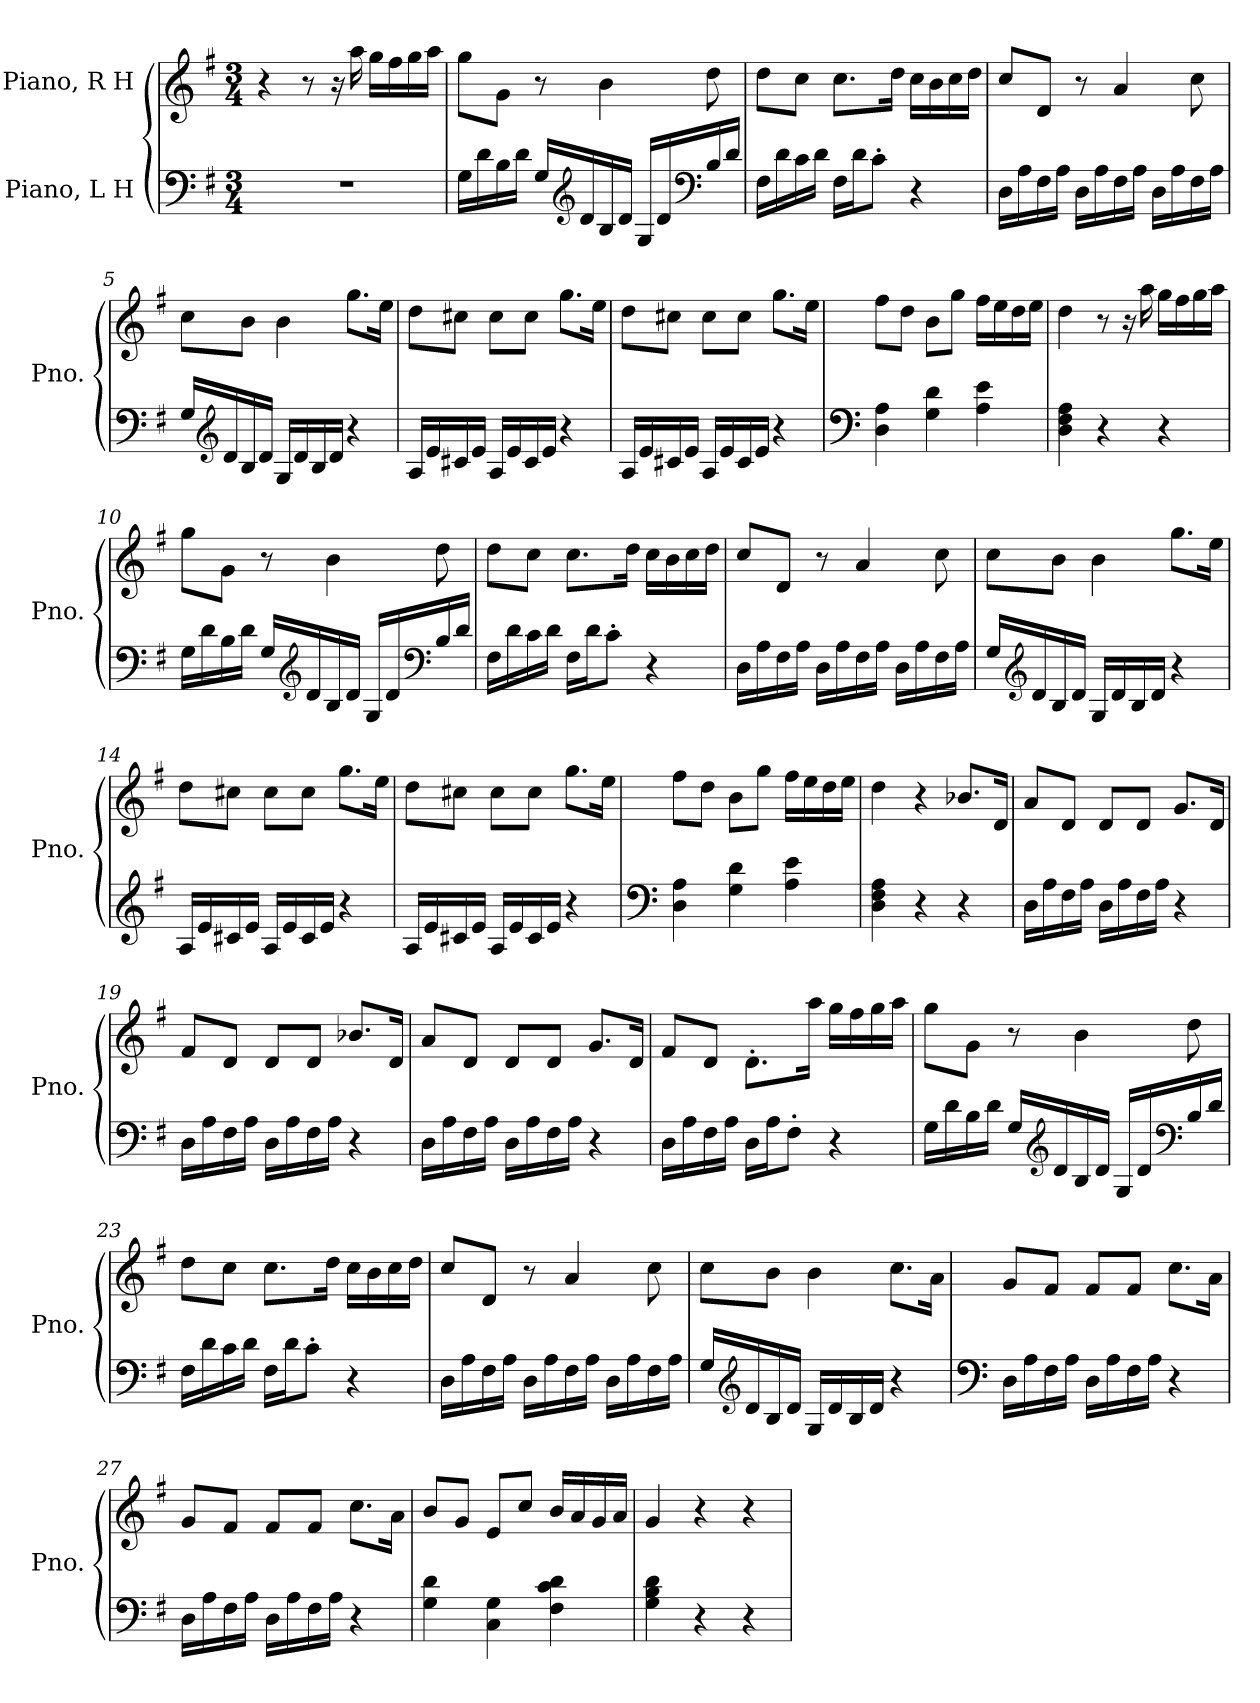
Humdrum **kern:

**kern	**kern
*part2	*part1
*staff2	*staff1
*I"Piano, L H	*I"Piano, R H
*I'Pno.	*I'Pno.
*clefF4	*clefG2
*k[f#]	*k[f#]
*M3/4	*M3/4
*MM75	*MM75
=1	=1
2.r	4r
.	8r
.	16r
.	16aa\
.	16gg\LL
.	16ff#\
.	16gg\
.	16aa\JJ
=2	=2
16G\LL	8gg\L
16d\	.
16B\	8g\J
16d\JJ	.
16G/LL	8r
*clefG2	*
16d/	.
16B/	4b\
16d/JJ	.
16G/LL	.
16d/	.
*clefF4	*
16B/	8dd\
16d/JJ	.
=3	=3
16F#\LL	8dd\L
16d\	.
16c\	8cc\J
16d\JJ	.
16F#\LL	8.cc\L
16d\J	.
8c'\J	.
.	16dd\Jk
4r	16cc\LL
.	16b\
.	16cc\
.	16dd\JJ
!!LO:LB:g=z
=4	=4
16D\LL	8cc/L
16A\	.
16F#\	8d/J
16A\JJ	.
16D\LL	8r
16A\	.
16F#\	4a/
16A\JJ	.
16D\LL	.
16A\	.
16F#\	8cc\
16A\JJ	.
=5	=5
16G/LL	8cc\L
*clefG2	*
16d/	.
16B/	8b\J
16d/JJ	.
16G/LL	4b\
16d/	.
16B/	.
16d/JJ	.
4r	8.gg\L
.	16ee\Jk
=6	=6
16A/LL	8dd\L
16e/	.
16c#X/	8cc#X\J
16e/JJ	.
16A/LL	8cc#\L
16e/	.
16c#/	8cc#\J
16e/JJ	.
4r	8.gg\L
.	16ee\Jk
!!LO:LB:g=z
=7	=7
16A/LL	8dd\L
16e/	.
16c#X/	8cc#X\J
16e/JJ	.
16A/LL	8cc#\L
16e/	.
16c#/	8cc#\J
16e/JJ	.
4r	8.gg\L
.	16ee\Jk
=8	=8
*clefF4	*
4D\ 4A\	8ff#\L
.	8dd\J
4G\ 4d\	8b\L
.	8gg\J
4A\ 4e\	16ff#\LL
.	16ee\
.	16dd\
.	16ee\JJ
=9	=9
4D\ 4F#\ 4A\	4dd\
4r	8r
.	16r
.	16aa\
4r	16gg\LL
.	16ff#\
.	16gg\
.	16aa\JJ
!!LO:LB:g=z
=10	=10
16G\LL	8gg\L
16d\	.
16B\	8g\J
16d\JJ	.
16G/LL	8r
*clefG2	*
16d/	.
16B/	4b\
16d/JJ	.
16G/LL	.
16d/	.
*clefF4	*
16B/	8dd\
16d/JJ	.
=11	=11
16F#\LL	8dd\L
16d\	.
16c\	8cc\J
16d\JJ	.
16F#\LL	8.cc\L
16d\J	.
8c'\J	.
.	16dd\Jk
4r	16cc\LL
.	16b\
.	16cc\
.	16dd\JJ
=12	=12
16D\LL	8cc/L
16A\	.
16F#\	8d/J
16A\JJ	.
16D\LL	8r
16A\	.
16F#\	4a/
16A\JJ	.
16D\LL	.
16A\	.
16F#\	8cc\
16A\JJ	.
!!LO:LB:g=z
=13	=13
16G/LL	8cc\L
*clefG2	*
16d/	.
16B/	8b\J
16d/JJ	.
16G/LL	4b\
16d/	.
16B/	.
16d/JJ	.
4r	8.gg\L
.	16ee\Jk
=14	=14
16A/LL	8dd\L
16e/	.
16c#X/	8cc#X\J
16e/JJ	.
16A/LL	8cc#\L
16e/	.
16c#/	8cc#\J
16e/JJ	.
4r	8.gg\L
.	16ee\Jk
=15	=15
16A/LL	8dd\L
16e/	.
16c#X/	8cc#X\J
16e/JJ	.
16A/LL	8cc#\L
16e/	.
16c#/	8cc#\J
16e/JJ	.
4r	8.gg\L
.	16ee\Jk
!!LO:LB:g=z
=16	=16
*clefF4	*
4D\ 4A\	8ff#\L
.	8dd\J
4G\ 4d\	8b\L
.	8gg\J
4A\ 4e\	16ff#\LL
.	16ee\
.	16dd\
.	16ee\JJ
=17	=17
4D\ 4F#\ 4A\	4dd\
4r	4r
4r	8.b-X/L
.	16d/Jk
=18	=18
16D\LL	8a/L
16A\	.
16F#\	8d/J
16A\JJ	.
16D\LL	8d/L
16A\	.
16F#\	8d/J
16A\JJ	.
4r	8.g/L
.	16d/Jk
=19	=19
16D\LL	8f#/L
16A\	.
16F#\	8d/J
16A\JJ	.
16D\LL	8d/L
16A\	.
16F#\	8d/J
16A\JJ	.
4r	8.b-X/L
.	16d/Jk
!!LO:PB:g=z
=20	=20
16D\LL	8a/L
16A\	.
16F#\	8d/J
16A\JJ	.
16D\LL	8d/L
16A\	.
16F#\	8d/J
16A\JJ	.
4r	8.g/L
.	16d/Jk
=21	=21
16D\LL	8f#/L
16A\	.
16F#\	8d/J
16A\JJ	.
16D\LL	8.d'\L
16A\J	.
8F#'\J	.
.	16aa\Jk
4r	16gg\LL
.	16ff#\
.	16gg\
.	16aa\JJ
=22	=22
16G\LL	8gg\L
16d\	.
16B\	8g\J
16d\JJ	.
16G/LL	8r
*clefG2	*
16d/	.
16B/	4b\
16d/JJ	.
16G/LL	.
16d/	.
*clefF4	*
16B/	8dd\
16d/JJ	.
!!LO:LB:g=z
=23	=23
16F#\LL	8dd\L
16d\	.
16c\	8cc\J
16d\JJ	.
16F#\LL	8.cc\L
16d\J	.
8c'\J	.
.	16dd\Jk
4r	16cc\LL
.	16b\
.	16cc\
.	16dd\JJ
=24	=24
16D\LL	8cc/L
16A\	.
16F#\	8d/J
16A\JJ	.
16D\LL	8r
16A\	.
16F#\	4a/
16A\JJ	.
16D\LL	.
16A\	.
16F#\	8cc\
16A\JJ	.
=25	=25
16G/LL	8cc\L
*clefG2	*
16d/	.
16B/	8b\J
16d/JJ	.
16G/LL	4b\
16d/	.
16B/	.
16d/JJ	.
4r	8.cc\L
.	16a\Jk
!!LO:LB:g=z
=26	=26
*clefF4	*
16D\LL	8g/L
16A\	.
16F#\	8f#/J
16A\JJ	.
16D\LL	8f#/L
16A\	.
16F#\	8f#/J
16A\JJ	.
4r	8.cc\L
.	16a\Jk
=27	=27
16D\LL	8g/L
16A\	.
16F#\	8f#/J
16A\JJ	.
16D\LL	8f#/L
16A\	.
16F#\	8f#/J
16A\JJ	.
4r	8.cc\L
.	16a\Jk
=28	=28
4G\ 4d\	8b/L
.	8g/J
4C\ 4G\	8e/L
.	8cc/J
4F#\ 4c\ 4d\	16b/LL
.	16a/
.	16g/
.	16a/JJ
=29	=29
4G\ 4B\ 4d\	4g/
4r	4r
4r	4r
=	=
*-	*-
